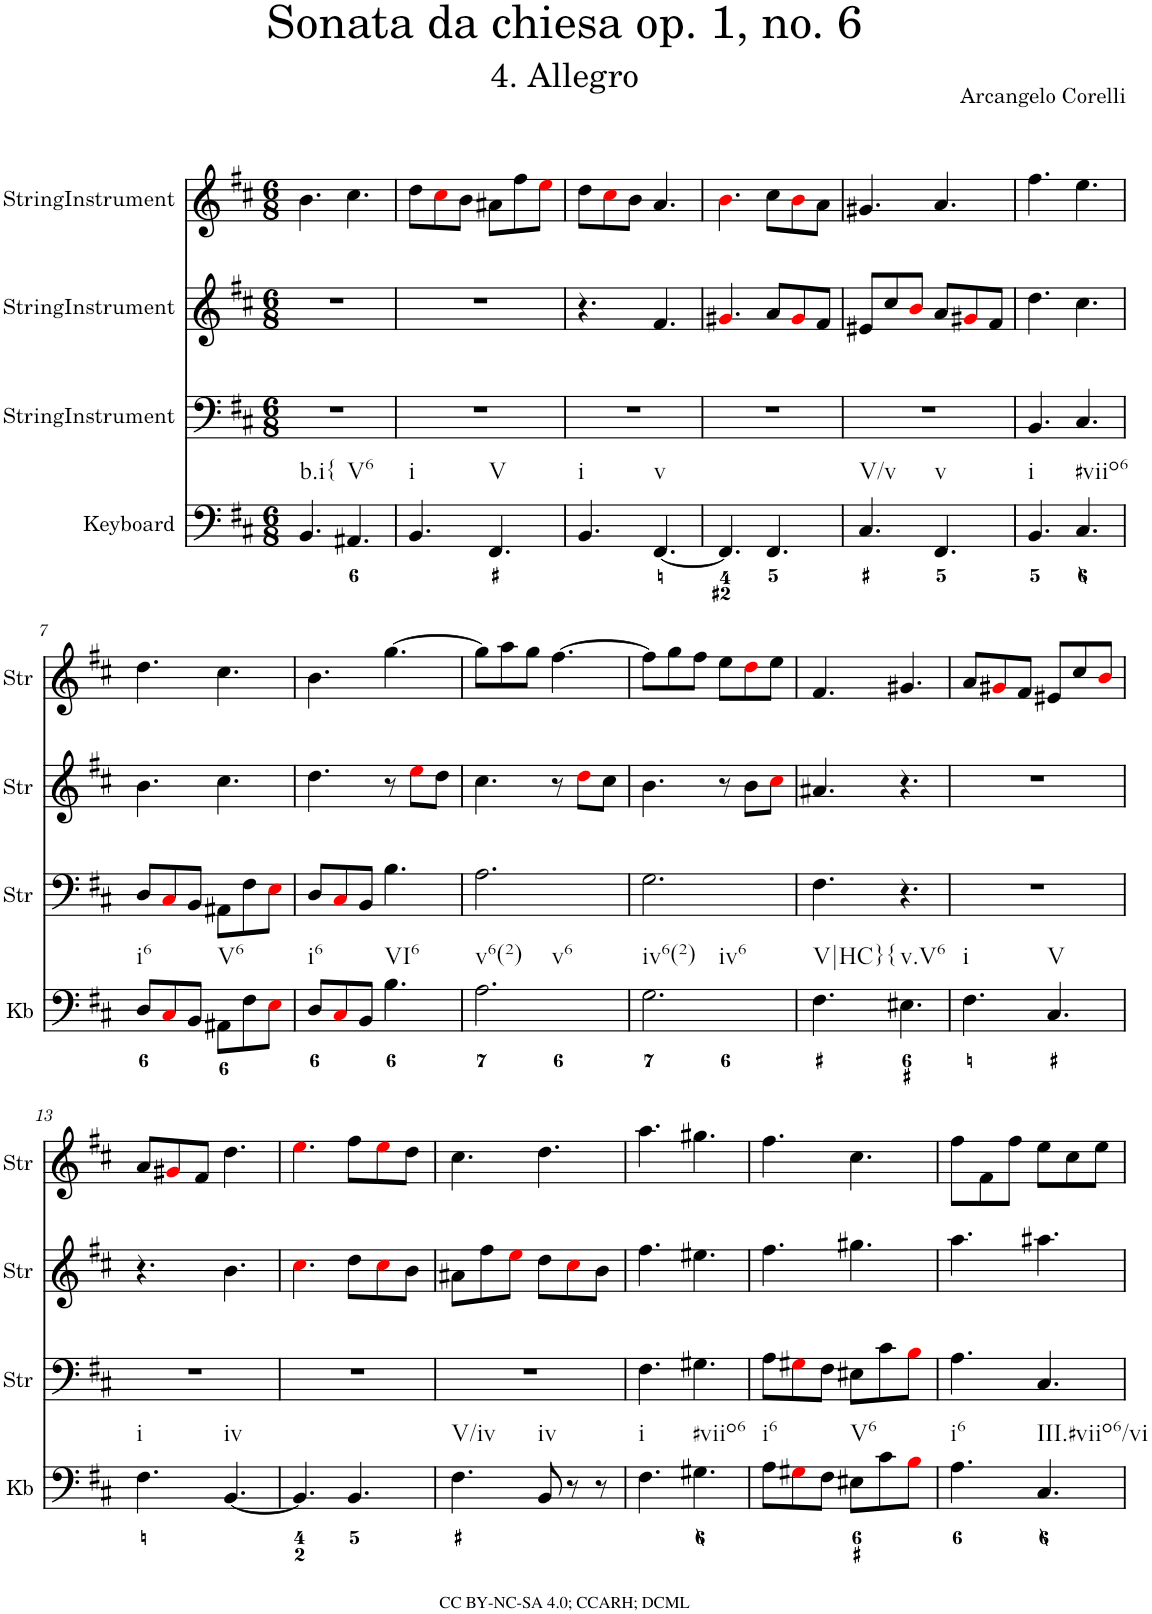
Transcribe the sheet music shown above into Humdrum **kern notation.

**kern	**kern	**kern	**kern
*part4	*part3	*part2	*part1
*staff4	*staff3	*staff2	*staff1
*I"Keyboard	*I"StringInstrument	*I"StringInstrument	*I"StringInstrument
*I'Kb	*I'Str	*I'Str	*I'Str
*clefF4	*clefF4	*clefG2	*clefG2
*k[f#c#]	*k[f#c#]	*k[f#c#]	*k[f#c#]
*M6/8	*M6/8	*M6/8	*M6/8
=1	=1	=1	=1
!LO:TX:b:t=b.i{	!	!	!
4.BB/	2.r	2.r	4.b\
!LO:TX:b:t=V6	!	!	!
4.AA#X/	.	.	4.cc#\
=2	=2	=2	=2
!LO:TX:b:t=i	!	!	!
4.BB/	2.r	2.r	8dd\L
.	.	.	8cc#i\
.	.	.	8b\J
!LO:TX:b:t=V	!	!	!
4.FF#/	.	.	8a#X\L
.	.	.	8ff#\
.	.	.	8eei\J
=3	=3	=3	=3
!LO:TX:b:t=i	!	!	!
4.BB/	2.r	4.r	8dd\L
.	.	.	8cc#i\
.	.	.	8b\J
!LO:TX:b:t=v	!	!	!
[4.FF#/	.	4.f#/	4.a/
=4	=4	=4	=4
4.FF#/]	2.r	4.g#Xi/	4.bi\
4.FF#/	.	8a/L	8cc#\L
.	.	8g#i/	8bi\
.	.	8f#/J	8a\J
=5	=5	=5	=5
!LO:TX:b:t=V/v	!	!	!
4.C#/	2.r	8e#X/L	4.g#X/
.	.	8cc#/	.
.	.	8bi/J	.
!LO:TX:b:t=v	!	!	!
4.FF#/	.	8a/L	4.a/
.	.	8g#Xi/	.
.	.	8f#/J	.
=6	=6	=6	=6
!LO:TX:b:t=i	!	!	!
4.BB/	4.BB/	4.dd\	4.ff#\
!LO:TX:b:t=#viio6	!	!	!
4.C#/	4.C#/	4.cc#\	4.ee\
!!LO:LB:g=z
=7	=7	=7	=7
!LO:TX:b:t=i6	!	!	!
8D/L	8D/L	4.b\	4.dd\
8C#i/	8C#i/	.	.
8BB/J	8BB/J	.	.
!LO:TX:b:t=V6	!	!	!
8AA#X\L	8AA#X\L	4.cc#\	4.cc#\
8F#\	8F#\	.	.
8Ei\J	8Ei\J	.	.
=8	=8	=8	=8
!LO:TX:b:t=i6	!	!	!
8D/L	8D/L	4.dd\	4.b\
8C#i/	8C#i/	.	.
8BB/J	8BB/J	.	.
!LO:TX:b:t=VI6	!	!	!
4.B\	4.B\	8r	[4.gg\
.	.	8eei\L	.
.	.	8dd\J	.
=9	=9	=9	=9
!LO:TX:b:t=v6(2)	!	!	!
!LO:TX:b:t=v6	!	!	!
2.A\	2.A\	4.cc#\	8gg\L]
.	.	.	8aa\
.	.	.	8gg\J
.	.	8r	[4.ff#\
.	.	8ddi\L	.
.	.	8cc#\J	.
=10	=10	=10	=10
!LO:TX:b:t=iv6(2)	!	!	!
!LO:TX:b:t=iv6	!	!	!
2.G\	2.G\	4.b\	8ff#\L]
.	.	.	8gg\
.	.	.	8ff#\J
.	.	8r	8ee\L
.	.	8b\L	8ddi\
.	.	8cc#i\J	8ee\J
=11	=11	=11	=11
!LO:TX:b:t=V|HC}{	!	!	!
4.F#\	4.F#\	4.a#X/	4.f#/
!LO:TX:b:t=v.V6	!	!	!
4.E#X\	4.r	4.r	4.g#X/
=12	=12	=12	=12
!LO:TX:b:t=i	!	!	!
4.F#\	2.r	2.r	8a/L
.	.	.	8g#Xi/
.	.	.	8f#/J
!LO:TX:b:t=V	!	!	!
4.C#/	.	.	8e#X/L
.	.	.	8cc#/
.	.	.	8bi/J
!!LO:LB:g=z
=13	=13	=13	=13
!LO:TX:b:t=i	!	!	!
4.F#\	2.r	4.r	8a/L
.	.	.	8g#Xi/
.	.	.	8f#/J
!LO:TX:b:t=iv	!	!	!
[4.BB/	.	4.b\	4.dd\
=14	=14	=14	=14
4.BB/]	2.r	4.cc#i\	4.eei\
4.BB/	.	8dd\L	8ff#\L
.	.	8cc#i\	8eei\
.	.	8b\J	8dd\J
=15	=15	=15	=15
!LO:TX:b:t=V/iv	!	!	!
4.F#\	2.r	8a#X\L	4.cc#\
.	.	8ff#\	.
.	.	8eei\J	.
!LO:TX:b:t=iv	!	!	!
8BB/	.	8dd\L	4.dd\
8r	.	8cc#i\	.
8r	.	8b\J	.
=16	=16	=16	=16
!LO:TX:b:t=i	!	!	!
4.F#\	4.F#\	4.ff#\	4.aa\
!LO:TX:b:t=#viio6	!	!	!
4.G#X\	4.G#X\	4.ee#X\	4.gg#X\
=17	=17	=17	=17
!LO:TX:b:t=i6	!	!	!
8A\L	8A\L	4.ff#\	4.ff#\
8G#Xi\	8G#Xi\	.	.
8F#\J	8F#\J	.	.
!LO:TX:b:t=V6	!	!	!
8E#X\L	8E#X\L	4.gg#X\	4.cc#\
8c#\	8c#\	.	.
8Bi\J	8Bi\J	.	.
=18	=18	=18	=18
!LO:TX:b:t=i6	!	!	!
4.A\	4.A\	4.aa\	8ff#\L
.	.	.	8f#\
.	.	.	8ff#\J
!LO:TX:b:t=III.#viio6/vi	!	!	!
4.C#/	4.C#/	4.aa#X\	8ee\L
.	.	.	8cc#\
.	.	.	8ee\J
=	=	=	=
*-	*-	*-	*-
